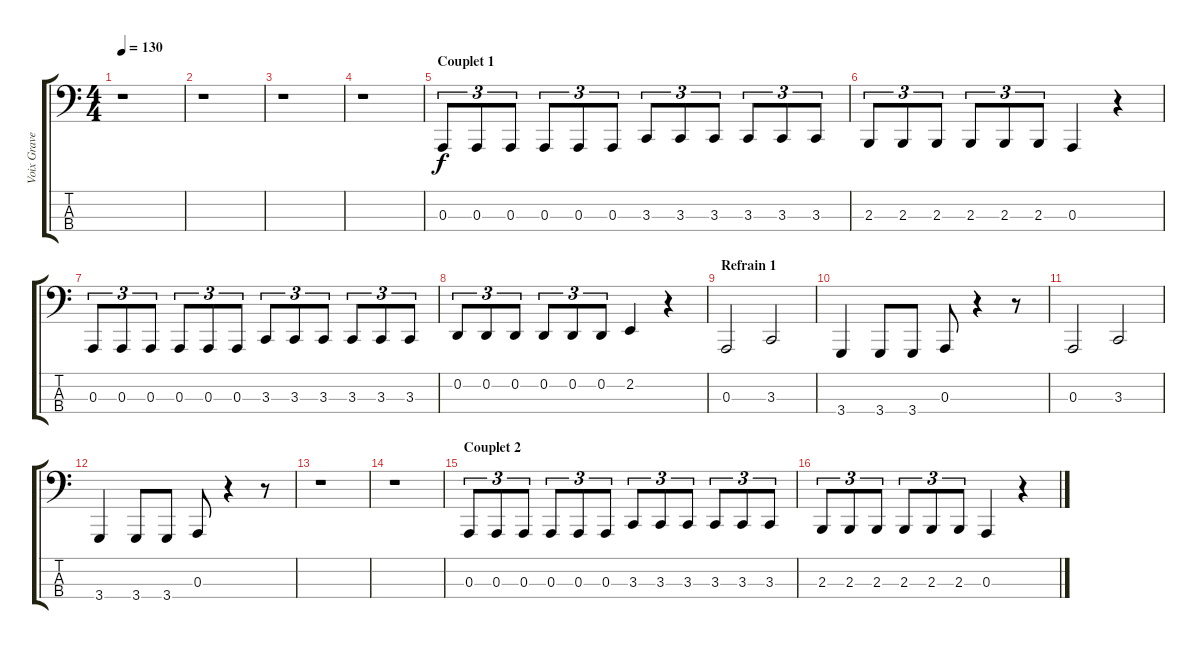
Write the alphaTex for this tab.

\track ("Voix Grave" "Voix Grave") {instrument baritonesax}
\staff {score tabs}
\tuning (G2 D2 A1 E1) {hide}
\ts (4 4)
\tempo 130
\clef f4
\ks c
r.1{dy f instrument baritonesax} |
r.1 |
r.1 |
r.1 |
\section ("" "Couplet 1")
0.3.8{tu (3 2)} 0.3.8{tu (3 2)} 0.3.8{tu (3 2)} 0.3.8{tu (3 2)} 0.3.8{tu (3 2)} 0.3.8{tu (3 2)} 3.3.8{tu (3 2)} 3.3.8{tu (3 2)} 3.3.8{tu (3 2)} 3.3.8{tu (3 2)} 3.3.8{tu (3 2)} 3.3.8{tu (3 2)} |
2.3.8{tu (3 2)} 2.3.8{tu (3 2)} 2.3.8{tu (3 2)} 2.3.8{tu (3 2)} 2.3.8{tu (3 2)} 2.3.8{tu (3 2)} 0.3.4 r.4 |
0.3.8{tu (3 2)} 0.3.8{tu (3 2)} 0.3.8{tu (3 2)} 0.3.8{tu (3 2)} 0.3.8{tu (3 2)} 0.3.8{tu (3 2)} 3.3.8{tu (3 2)} 3.3.8{tu (3 2)} 3.3.8{tu (3 2)} 3.3.8{tu (3 2)} 3.3.8{tu (3 2)} 3.3.8{tu (3 2)} |
0.2.8{tu (3 2)} 0.2.8{tu (3 2)} 0.2.8{tu (3 2)} 0.2.8{tu (3 2)} 0.2.8{tu (3 2)} 0.2.8{tu (3 2)} 2.2.4 r.4 |
\section ("" "Refrain 1")
0.3.2 3.3.2 |
3.4.4 3.4.8 3.4.8 0.3.8 r.4 r.8 |
0.3.2 3.3.2 |
3.4.4 3.4.8 3.4.8 0.3.8 r.4 r.8 |
r.1 |
r.1 |
\section ("" "Couplet 2 ")
0.3.8{tu (3 2)} 0.3.8{tu (3 2)} 0.3.8{tu (3 2)} 0.3.8{tu (3 2)} 0.3.8{tu (3 2)} 0.3.8{tu (3 2)} 3.3.8{tu (3 2)} 3.3.8{tu (3 2)} 3.3.8{tu (3 2)} 3.3.8{tu (3 2)} 3.3.8{tu (3 2)} 3.3.8{tu (3 2)} |
2.3.8{tu (3 2)} 2.3.8{tu (3 2)} 2.3.8{tu (3 2)} 2.3.8{tu (3 2)} 2.3.8{tu (3 2)} 2.3.8{tu (3 2)} 0.3.4 r.4
